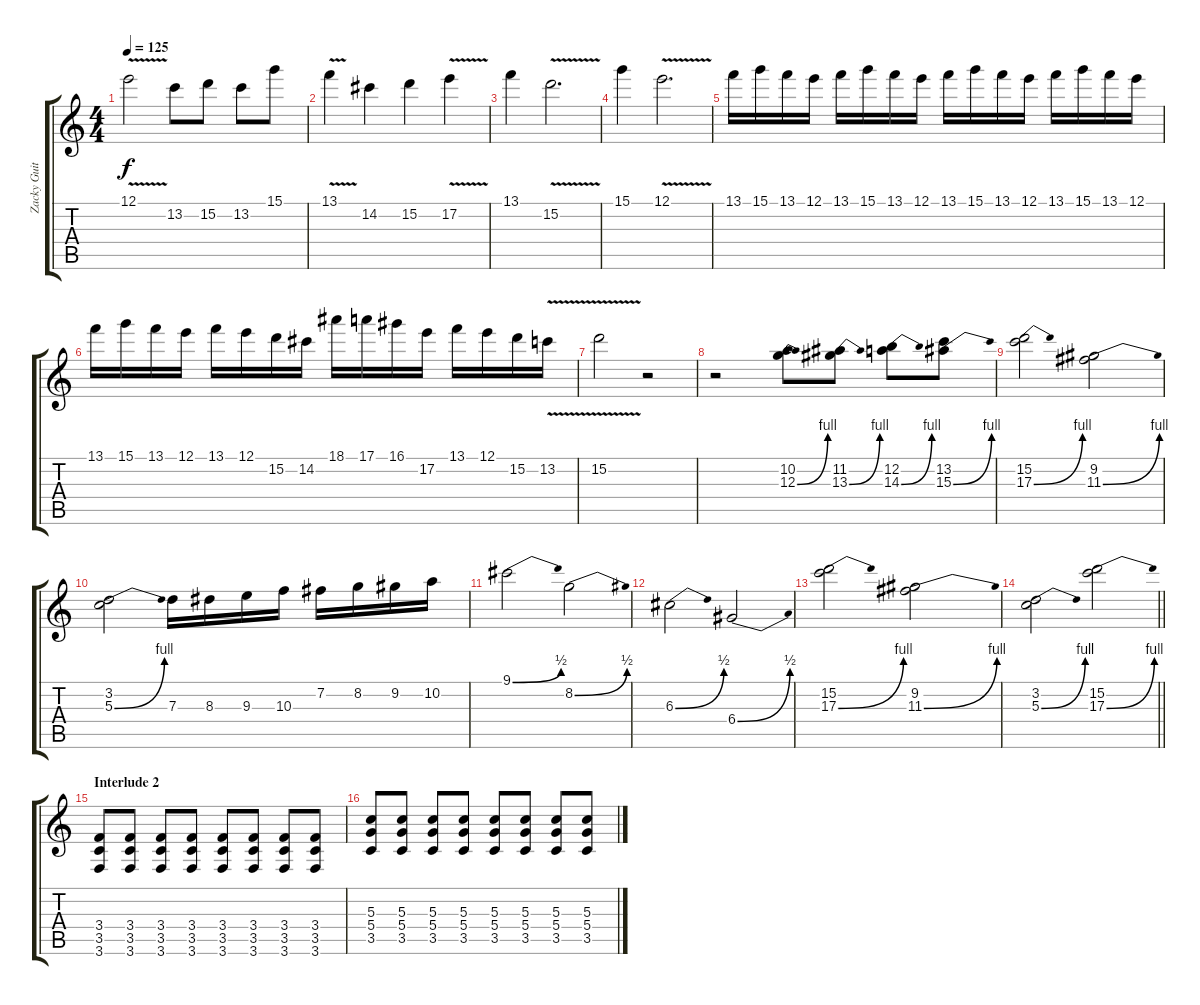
\track ("Zacky Guitar 1" "Zacky Guit") {instrument distortionguitar}
\staff {score tabs}
\tuning (E4 B3 G3 D3 A2 D2) {hide}
\ts (4 4)
\tempo 125
\clef g2
\ks c
12.1{v}.2{dy f} 13.2.8 15.2.8 13.2.8 15.1.8 |
13.1{v}.4 14.2.4 15.2.4 17.2{v}.4 |
13.1.4 15.2{v}.2{d} |
15.1.4 12.1{v}.2{d} |
13.1.16 15.1.16 13.1.16 12.1.16 13.1.16 15.1.16 13.1.16 12.1.16 13.1.16 15.1.16 13.1.16 12.1.16 13.1.16 15.1.16 13.1.16 12.1.16 |
13.1.16 15.1.16 13.1.16 12.1.16 13.1.16 12.1.16 15.2.16 14.2.16 18.1.16 17.1.16 16.1.16 17.2.16 13.1.16 12.1.16 15.2.16 13.2{v}.16 |
15.2{v}.2 r.2 |
r.2 (10.2 12.3{be (bend 0 0 60 4)}).8 (11.2 13.3{be (bend 0 0 60 4)}).8 (12.2 14.3{be (bend 0 0 60 4)}).8 (13.2 15.3{be (bend 0 0 60 4)}).8 |
(15.2 17.3{be (bend 0 0 60 4)}).2 (9.2 11.3{be (bend 0 0 60 4)}).2 |
(3.2 5.3{be (bend 0 0 60 4)}).2 7.3.16 8.3.16 9.3.16 10.3.16 7.2.16 8.2.16 9.2.16 10.2.16 |
9.1{be (bend 0 0 60 2)}.2 8.2{be (bend 0 0 60 2)}.2 |
6.3{be (bend 0 0 60 2)}.2 6.4{be (bend 0 0 60 2)}.2 |
(15.2 17.3{be (bend 0 0 60 4)}).2 (9.2 11.3{be (bend 0 0 60 4)}).2 |
\barLineRight lightlight
(3.2 5.3{be (bend 0 0 60 4)}).2 (15.2 17.3{be (bend 0 0 60 4)}).2 |
\section ("" "Interlude 2")
(3.4 3.5 3.6).8 (3.4 3.5 3.6).8 (3.4 3.5 3.6).8 (3.4 3.5 3.6).8 (3.4 3.5 3.6).8 (3.4 3.5 3.6).8 (3.4 3.5 3.6).8 (3.4 3.5 3.6).8 |
(5.3 5.4 3.5).8 (5.3 5.4 3.5).8 (5.3 5.4 3.5).8 (5.3 5.4 3.5).8 (5.3 5.4 3.5).8 (5.3 5.4 3.5).8 (5.3 5.4 3.5).8 (5.3 5.4 3.5).8
